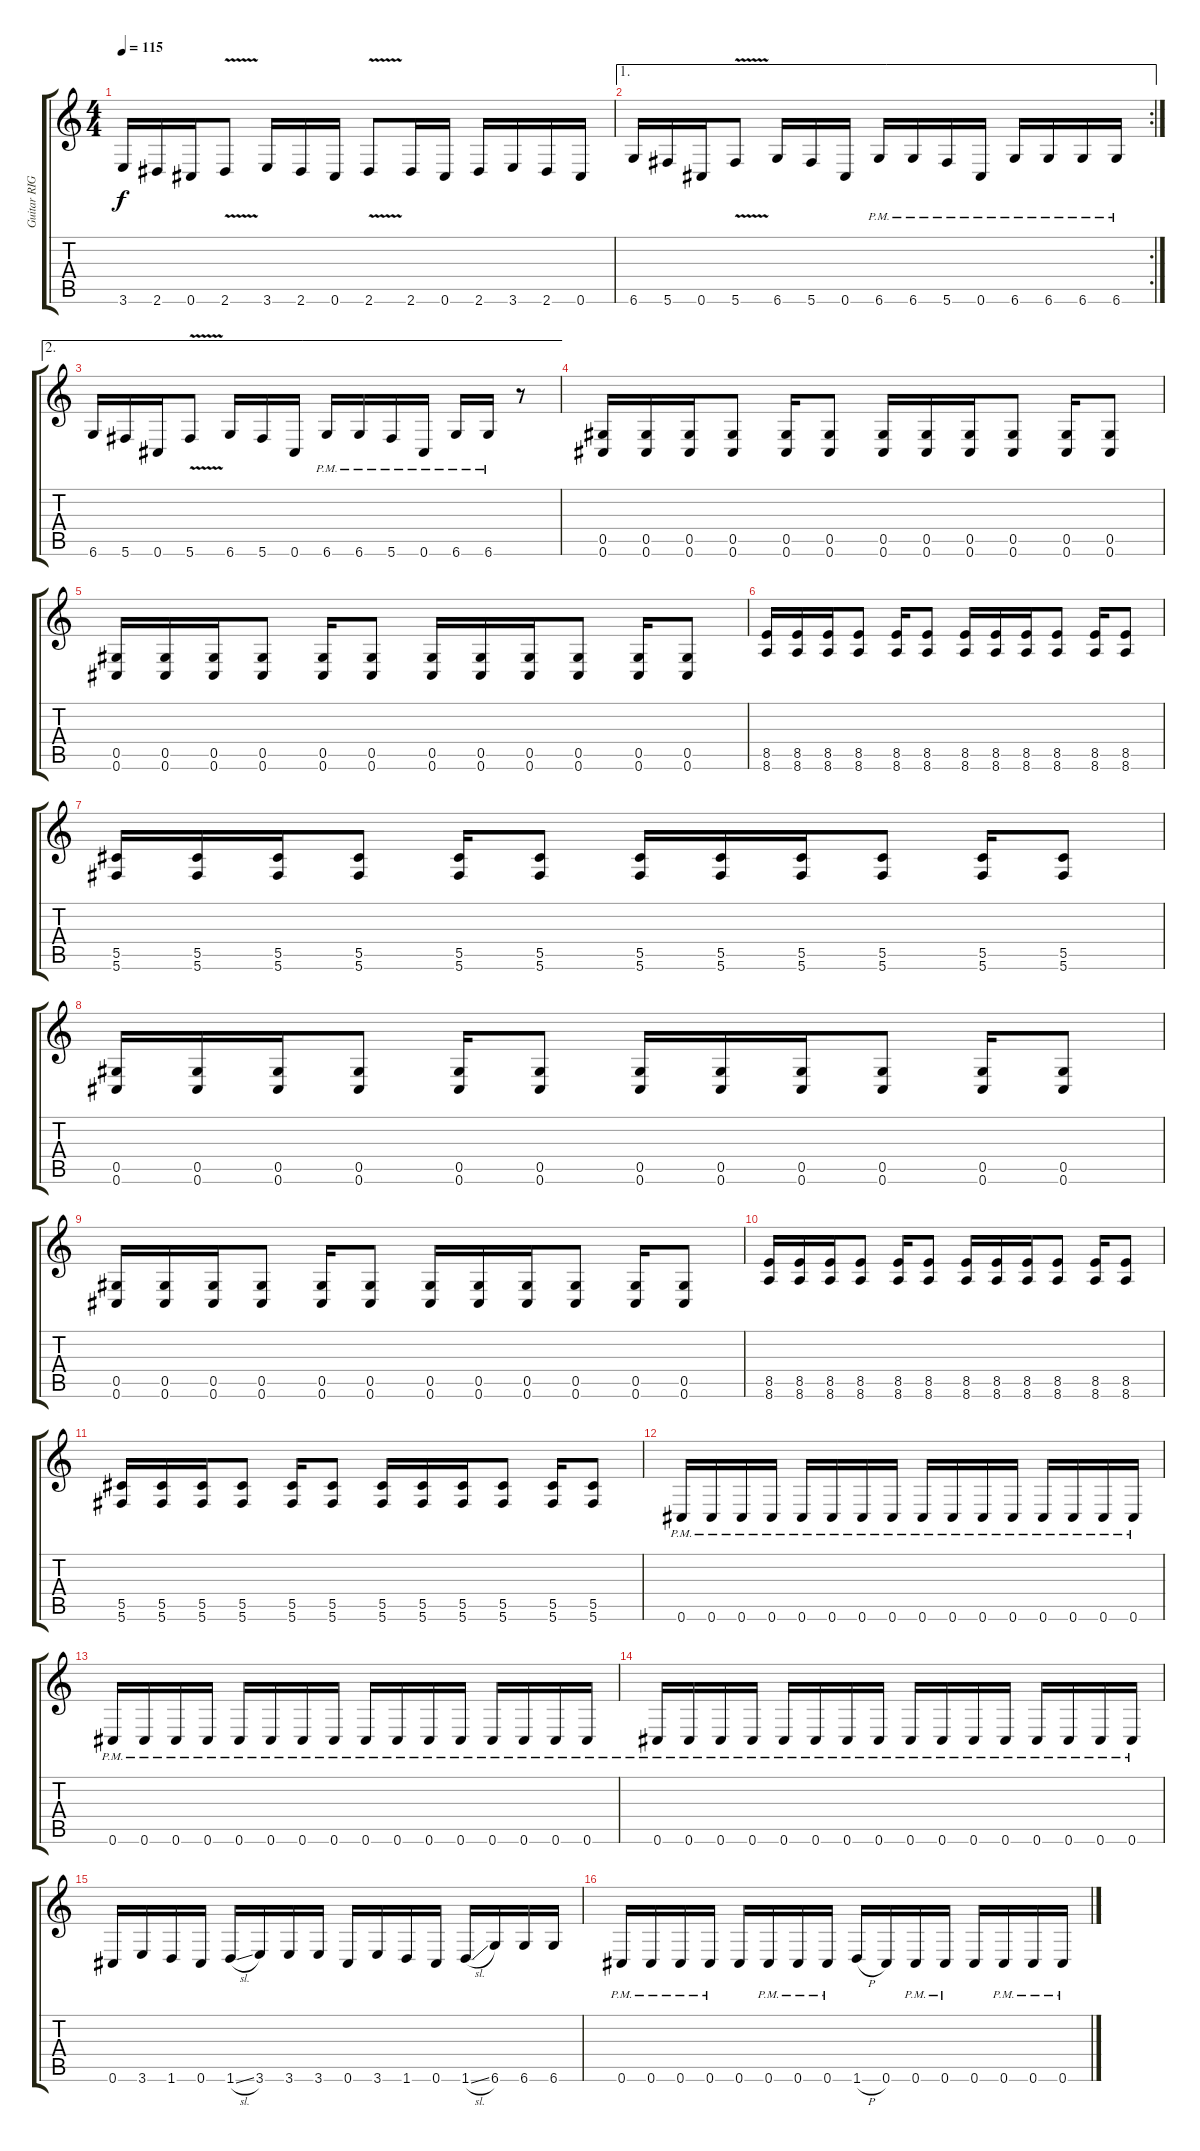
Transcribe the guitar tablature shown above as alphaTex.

\track ("Guitar RIGHT" "Guitar RIG") {instrument distortionguitar}
\staff {score tabs}
\tuning (Eb4 Bb3 Gb3 Db3 Ab2 Db2) {hide}
\ts (4 4)
\tempo 115
\clef g2
\ks c
3.6.16{dy f} 2.6.16 0.6.16 2.6{v}.8 3.6.16 2.6.16 0.6.16 2.6{v}.8 2.6.16 0.6.16 2.6.16 3.6.16 2.6.16 0.6.16 |
\ae 1
\rc 2
6.6.16 5.6.16 0.6.16 5.6{v}.8 6.6.16 5.6.16 0.6.16 6.6{pm}.16 6.6{pm}.16 5.6{pm}.16 0.6{pm}.16 6.6{pm}.16 6.6{pm}.16 6.6{pm}.16 6.6{pm}.16 |
\ae 2
6.6.16 5.6.16 0.6.16 5.6{v}.8 6.6.16 5.6.16 0.6.16 6.6{pm}.16 6.6{pm}.16 5.6{pm}.16 0.6{pm}.16 6.6{pm}.16 6.6{pm}.16 r.8 |
(0.5 0.6).16 (0.5 0.6).16 (0.5 0.6).16 (0.5 0.6).8 (0.5 0.6).16 (0.5 0.6).8 (0.5 0.6).16 (0.5 0.6).16 (0.5 0.6).16 (0.5 0.6).8 (0.5 0.6).16 (0.5 0.6).8 |
(0.5 0.6).16 (0.5 0.6).16 (0.5 0.6).16 (0.5 0.6).8 (0.5 0.6).16 (0.5 0.6).8 (0.5 0.6).16 (0.5 0.6).16 (0.5 0.6).16 (0.5 0.6).8 (0.5 0.6).16 (0.5 0.6).8 |
(8.5 8.6).16 (8.5 8.6).16 (8.5 8.6).16 (8.5 8.6).8 (8.5 8.6).16 (8.5 8.6).8 (8.5 8.6).16 (8.5 8.6).16 (8.5 8.6).16 (8.5 8.6).8 (8.5 8.6).16 (8.5 8.6).8 |
(5.5 5.6).16 (5.5 5.6).16 (5.5 5.6).16 (5.5 5.6).8 (5.5 5.6).16 (5.5 5.6).8 (5.5 5.6).16 (5.5 5.6).16 (5.5 5.6).16 (5.5 5.6).8 (5.5 5.6).16 (5.5 5.6).8 |
(0.5 0.6).16 (0.5 0.6).16 (0.5 0.6).16 (0.5 0.6).8 (0.5 0.6).16 (0.5 0.6).8 (0.5 0.6).16 (0.5 0.6).16 (0.5 0.6).16 (0.5 0.6).8 (0.5 0.6).16 (0.5 0.6).8 |
(0.5 0.6).16 (0.5 0.6).16 (0.5 0.6).16 (0.5 0.6).8 (0.5 0.6).16 (0.5 0.6).8 (0.5 0.6).16 (0.5 0.6).16 (0.5 0.6).16 (0.5 0.6).8 (0.5 0.6).16 (0.5 0.6).8 |
(8.5 8.6).16 (8.5 8.6).16 (8.5 8.6).16 (8.5 8.6).8 (8.5 8.6).16 (8.5 8.6).8 (8.5 8.6).16 (8.5 8.6).16 (8.5 8.6).16 (8.5 8.6).8 (8.5 8.6).16 (8.5 8.6).8 |
(5.5 5.6).16 (5.5 5.6).16 (5.5 5.6).16 (5.5 5.6).8 (5.5 5.6).16 (5.5 5.6).8 (5.5 5.6).16 (5.5 5.6).16 (5.5 5.6).16 (5.5 5.6).8 (5.5 5.6).16 (5.5 5.6).8 |
0.6{pm}.16 0.6{pm}.16 0.6{pm}.16 0.6{pm}.16 0.6{pm}.16 0.6{pm}.16 0.6{pm}.16 0.6{pm}.16 0.6{pm}.16 0.6{pm}.16 0.6{pm}.16 0.6{pm}.16 0.6{pm}.16 0.6{pm}.16 0.6{pm}.16 0.6{pm}.16 |
0.6{pm}.16 0.6{pm}.16 0.6{pm}.16 0.6{pm}.16 0.6{pm}.16 0.6{pm}.16 0.6{pm}.16 0.6{pm}.16 0.6{pm}.16 0.6{pm}.16 0.6{pm}.16 0.6{pm}.16 0.6{pm}.16 0.6{pm}.16 0.6{pm}.16 0.6{pm}.16 |
0.6{pm}.16 0.6{pm}.16 0.6{pm}.16 0.6{pm}.16 0.6{pm}.16 0.6{pm}.16 0.6{pm}.16 0.6{pm}.16 0.6{pm}.16 0.6{pm}.16 0.6{pm}.16 0.6{pm}.16 0.6{pm}.16 0.6{pm}.16 0.6{pm}.16 0.6{pm}.16 |
0.6.16 3.6.16 1.6.16 0.6.16 1.6{sl}.16 3.6.16 3.6.16 3.6.16 0.6.16 3.6.16 1.6.16 0.6.16 1.6{sl}.16 6.6.16 6.6.16 6.6.16 |
0.6{pm}.16 0.6{pm}.16 0.6{pm}.16 0.6{pm}.16 0.6.16 0.6{pm}.16 0.6{pm}.16 0.6{pm}.16 1.6{h}.16 0.6.16 0.6{pm}.16 0.6{pm}.16 0.6.16 0.6{pm}.16 0.6{pm}.16 0.6{pm}.16
